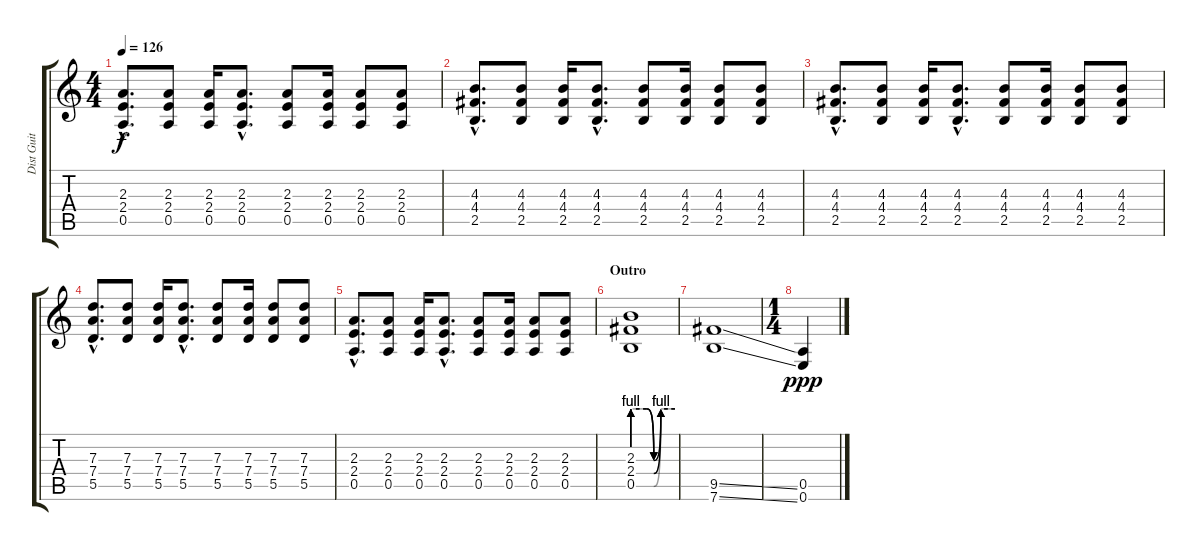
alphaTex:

\track ("Dist Guit [Den]" "Dist Guit ") {instrument distortionguitar}
\staff {score tabs}
\tuning (E4 B3 G3 D3 A2 E2) {hide}
\ts (4 4)
\tempo 126
\clef g2
\ks c
(2.3{hac} 2.4{hac} 0.5{hac}).8{d dy f} (2.3 2.4 0.5).8 (2.3 2.4 0.5).16 (2.3{hac} 2.4{hac} 0.5{hac}).8{d} (2.3 2.4 0.5).8 (2.3 2.4 0.5).16 (2.3 2.4 0.5).8 (2.3 2.4 0.5).8 |
(4.3{hac} 4.4{hac} 2.5{hac}).8{d} (4.3 4.4 2.5).8 (4.3 4.4 2.5).16 (4.3{hac} 4.4{hac} 2.5{hac}).8{d} (4.3 4.4 2.5).8 (4.3 4.4 2.5).16 (4.3 4.4 2.5).8 (4.3 4.4 2.5).8 |
(4.3{hac} 4.4{hac} 2.5{hac}).8{d} (4.3 4.4 2.5).8 (4.3 4.4 2.5).16 (4.3{hac} 4.4{hac} 2.5{hac}).8{d} (4.3 4.4 2.5).8 (4.3 4.4 2.5).16 (4.3 4.4 2.5).8 (4.3 4.4 2.5).8 |
(7.3{hac} 7.4{hac} 5.5{hac}).8{d} (7.3 7.4 5.5).8 (7.3 7.4 5.5).16 (7.3{hac} 7.4{hac} 5.5{hac}).8{d} (7.3 7.4 5.5).8 (7.3 7.4 5.5).16 (7.3 7.4 5.5).8 (7.3 7.4 5.5).8 |
(2.3{hac} 2.4{hac} 0.5{hac}).8{d} (2.3 2.4 0.5).8 (2.3 2.4 0.5).16 (2.3{hac} 2.4{hac} 0.5{hac}).8{d} (2.3 2.4 0.5).8 (2.3 2.4 0.5).16 (2.3 2.4 0.5).8 (2.3 2.4 0.5).8 |
\section ("" "Outro")
(2.3{be (custom 0 4 20 4 30 0 40 4 60 4)} 2.4{be (custom 0 4 20 4 30 0 40 4 60 4)} 0.5{be (custom 0 4 10 4 20 4 30 0 40 4 50 4 60 4)}).1 |
(9.5{ss} 7.6{ss}).1 |
\ts (1 4)
(0.5 0.6).4{dy ppp}
